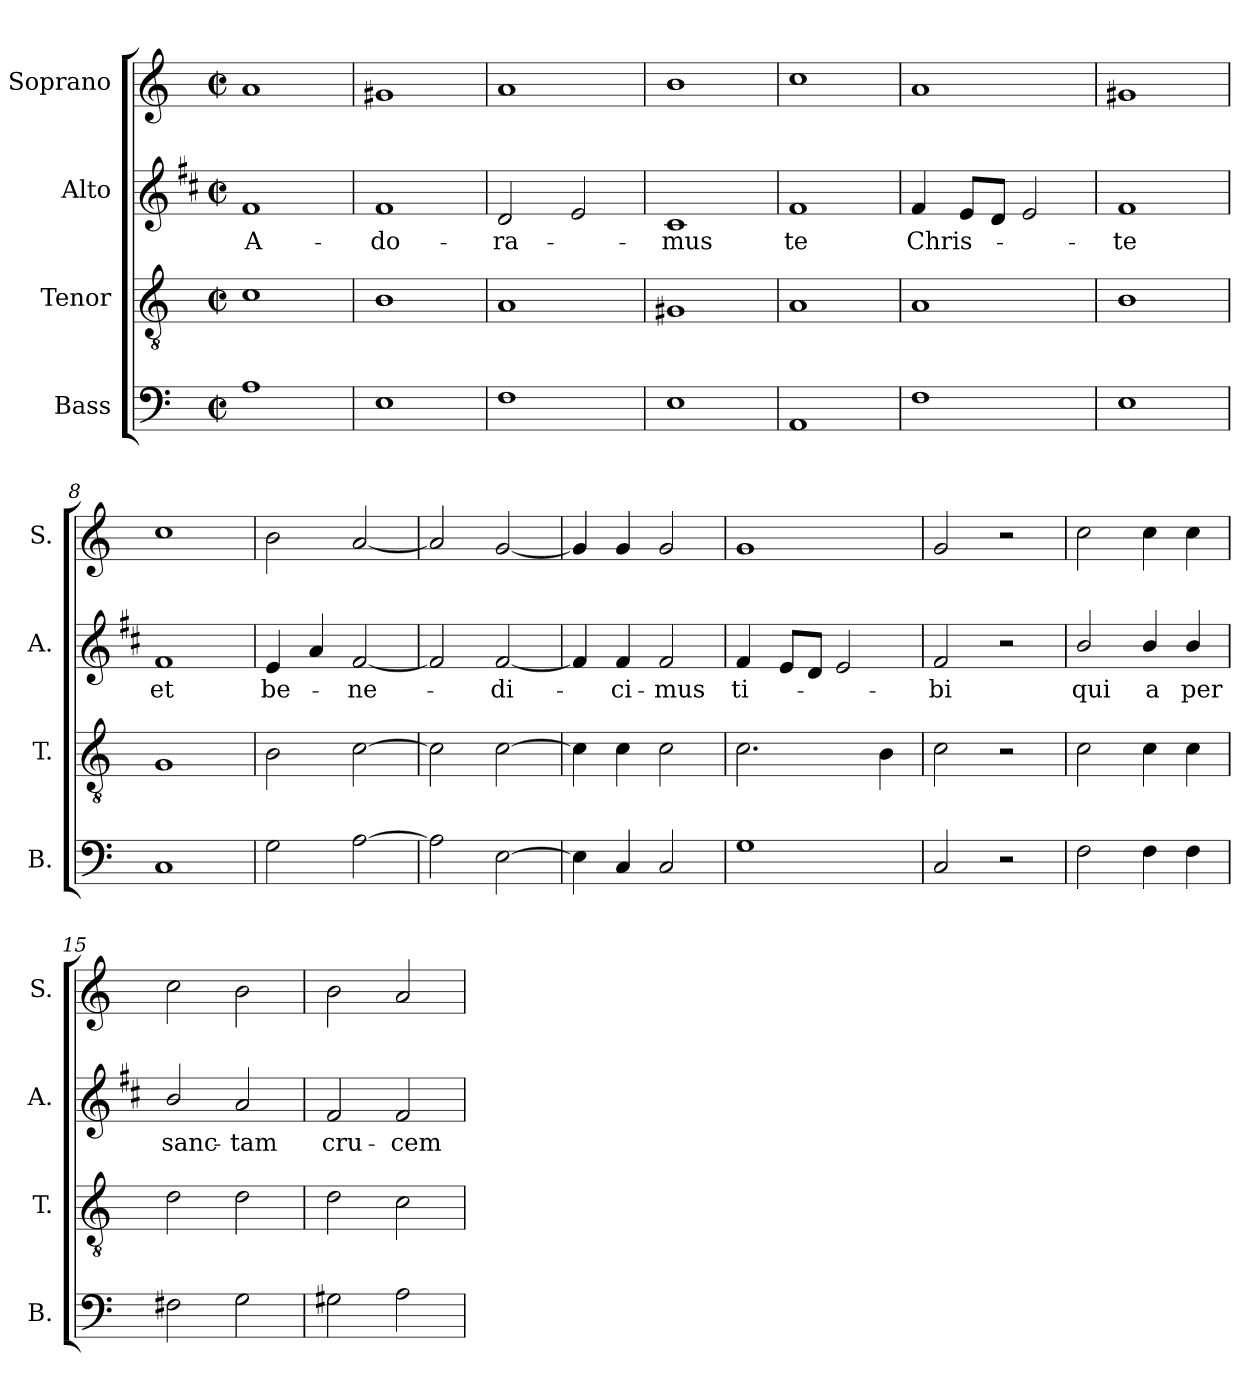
**kern	**kern	**kern	**text	**kern
*part4	*part3	*part2	*part2	*part1
*staff4	*staff3	*staff2	*staff2	*staff1
*I"Bass	*I"Tenor	*I"Alto	*	*I"Soprano
*I'B.	*I'T.	*I'A.	*	*I'S.
*clefF4	*clefGv2	*clefG2	*	*clefG2
*	*	*ITrd1c2	*	*
*k[]	*k[]	*k[]	*	*k[]
*M2/2	*M2/2	*M2/2	*	*M2/2
*met(c|)	*met(c|)	*met(c|)	*	*met(c|)
*MM160	*MM160	*MM160	*	*MM160
=1	=1	=1	=1	=1
!	!	!	!LO:LY:b	!
1A	1c	1e	A-	1a
=2	=2	=2	=2	=2
!	!	!	!LO:LY:b	!
1E	1B	1e	-do-	1g#X
=3	=3	=3	=3	=3
!	!	!	!LO:LY:b	!
1F	1A	2c/	-ra-	1a
.	.	2d/	.	.
=4	=4	=4	=4	=4
!	!	!	!LO:LY:b	!
1E	1G#X	1B	-mus	1b
=5	=5	=5	=5	=5
!	!	!	!LO:LY:b	!
1AA	1A	1e	te	1cc
=6	=6	=6	=6	=6
!	!	!	!LO:LY:b	!
1F	1A	4e/	Chris-	1a
.	.	8d/L	.	.
.	.	8c/J	.	.
.	.	2d/	.	.
=7	=7	=7	=7	=7
!	!	!	!LO:LY:b	!
1E	1B	1e	-te	1g#X
=8	=8	=8	=8	=8
!	!	!	!LO:LY:b	!
1C	1G	1e	et	1cc
=9	=9	=9	=9	=9
!	!	!	!LO:LY:b	!
2G\	2B\	4d/	be-	2b\
.	.	4g/	.	.
!	!	!	!LO:LY:b	!
[2A\	[2c\	[2e/	-ne-	[2a/
=10	=10	=10	=10	=10
2A\]	2c\]	2e/]	.	2a/]
!	!	!	!LO:LY:b	!
[2E\	[2c\	[2e/	-di-	[2g/
=11	=11	=11	=11	=11
4E\]	4c\]	4e/]	.	4g/]
!	!	!	!LO:LY:b	!
4C/	4c\	4e/	-ci-	4g/
!	!	!	!LO:LY:b	!
2C/	2c\	2e/	-mus	2g/
!!LO:LB:g=z
=12	=12	=12	=12	=12
!	!	!	!LO:LY:b	!
1G	2.c\	4e/	ti-	1g
.	.	8d/L	.	.
.	.	8c/J	.	.
.	.	2d/	.	.
.	4B\	.	.	.
=13	=13	=13	=13	=13
!	!	!	!LO:LY:b	!
2C/	2c\	2e/	-bi	2g/
2r	2r	2r	.	2r
=14	=14	=14	=14	=14
!	!	!	!LO:LY:b	!
2F\	2c\	2a/	qui	2cc\
!	!	!	!LO:LY:b	!
4F\	4c\	4a/	a	4cc\
!	!	!	!LO:LY:b	!
4F\	4c\	4a/	per	4cc\
=15	=15	=15	=15	=15
!	!	!	!LO:LY:b	!
2F#X\	2d\	2a/	sanc-	2cc\
!	!	!	!LO:LY:b	!
2G\	2d\	2g/	-tam	2b\
=16	=16	=16	=16	=16
!	!	!	!LO:LY:b	!
2G#X\	2d\	2e/	cru-	2b\
!	!	!	!LO:LY:b	!
2A\	2c\	2e/	-cem	2a/
=	=	=	=	=
*-	*-	*-	*-	*-
